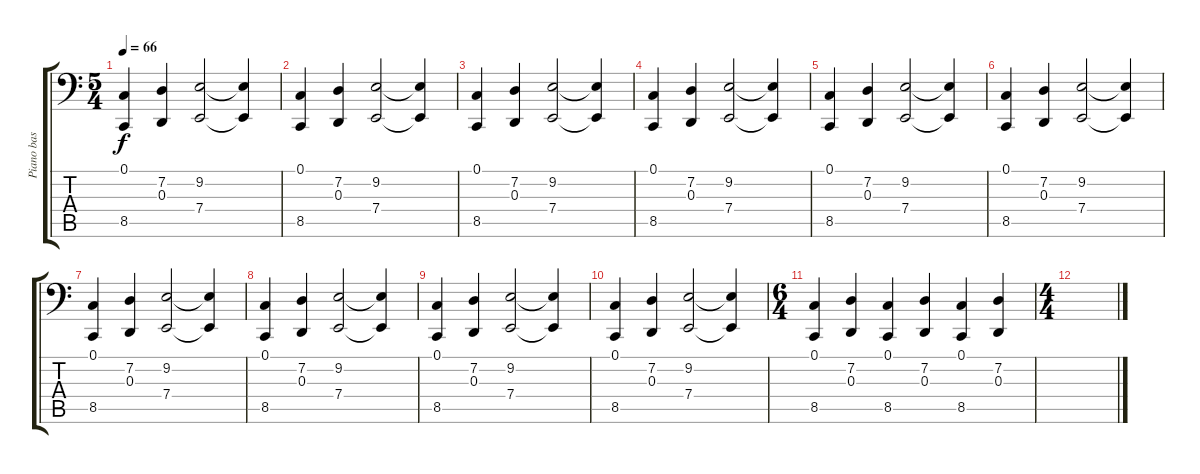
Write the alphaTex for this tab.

\track ("Piano bas" "Piano bas") {instrument acousticgrandpiano}
\staff {score tabs}
\tuning (C3 G2 D2 A1 E1 B0) {hide}
\ts (5 4)
\tempo 66
\clef f4
\ks c
(0.1 8.5).4{dy f} (7.2 0.3).4 (9.2 7.4).2 (9.2{t} 7.4{t}).4 |
(0.1 8.5).4 (7.2 0.3).4 (9.2 7.4).2 (9.2{t} 7.4{t}).4 |
(0.1 8.5).4 (7.2 0.3).4 (9.2 7.4).2 (9.2{t} 7.4{t}).4 |
(0.1 8.5).4 (7.2 0.3).4 (9.2 7.4).2 (9.2{t} 7.4{t}).4 |
(0.1 8.5).4 (7.2 0.3).4 (9.2 7.4).2 (9.2{t} 7.4{t}).4 |
(0.1 8.5).4 (7.2 0.3).4 (9.2 7.4).2 (9.2{t} 7.4{t}).4 |
(0.1 8.5).4 (7.2 0.3).4 (9.2 7.4).2 (9.2{t} 7.4{t}).4 |
(0.1 8.5).4 (7.2 0.3).4 (9.2 7.4).2 (9.2{t} 7.4{t}).4 |
(0.1 8.5).4 (7.2 0.3).4 (9.2 7.4).2 (9.2{t} 7.4{t}).4 |
(0.1 8.5).4 (7.2 0.3).4 (9.2 7.4).2 (9.2{t} 7.4{t}).4 |
\ts (6 4)
(0.1 8.5).4 (7.2 0.3).4 (0.1 8.5).4 (7.2 0.3).4 (0.1 8.5).4 (7.2 0.3).4 |
\ts (4 4)
